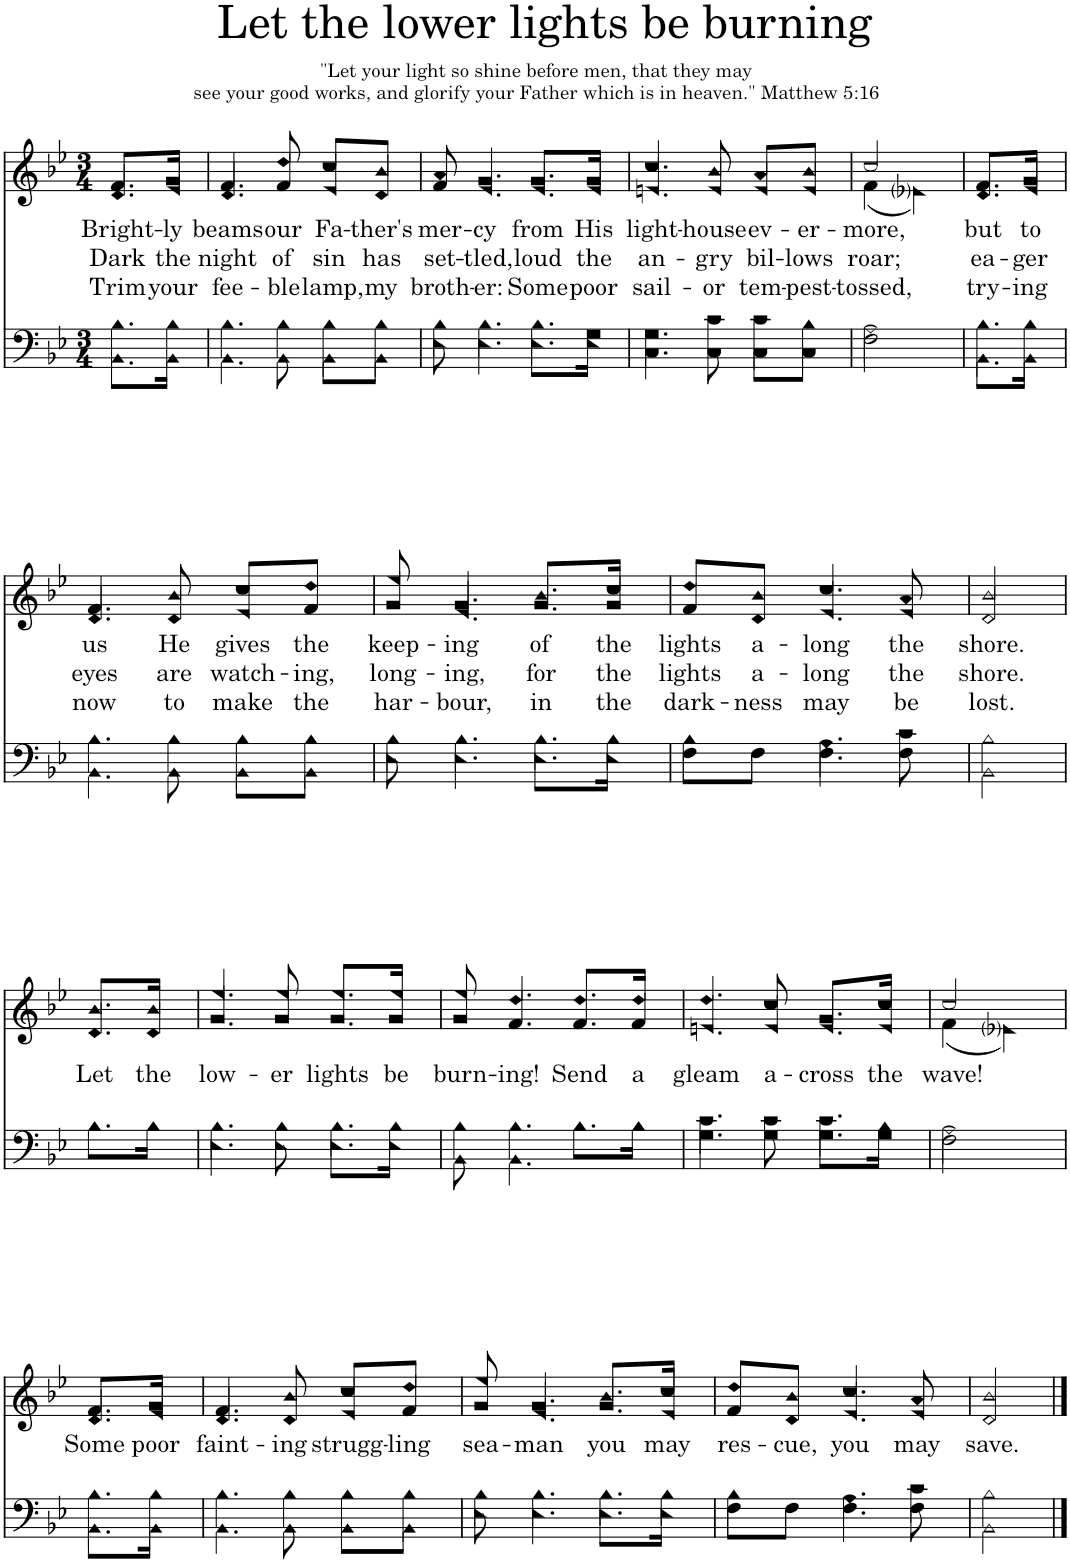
**kern	**kern	**text	**text	**text
*part2	*part1	*part1	*part1	*part1
*staff2	*staff1	*staff1	*staff1	*staff1
*I"Men	*I"Women	*	*	*
*clefF4	*clefG2	*	*	*
*k[b-e-]	*k[b-e-]	*	*	*
*M3/4	*M3/4	*	*	*
=1	=1	=1	=1	=1
*^	*	*	*	*
!	!	!	!LO:LY:b	!LO:LY:b	!LO:LY:b
*	*	*^	*	*	*
8.B-\L	8.BB-\L	8.f/L	8.d/L	Bright-	Dark	Trim
!	!	!	!	!LO:LY:b	!LO:LY:b	!LO:LY:b
16B-\Jk	16BB-\Jk	16g/Jk	16e-/Jk	-ly	the	your
=2	=2	=2	=2	=2	=2	=2
!	!	!	!	!LO:LY:b	!LO:LY:b	!LO:LY:b
4.B-\	4.BB-\	4.f/	4.d/	beams	night	fee-
!	!	!	!	!LO:LY:b	!LO:LY:b	!LO:LY:b
8B-\	8BB-\	8dd/	8f/	our	of	-ble
!	!	!	!	!LO:LY:b	!LO:LY:b	!LO:LY:b
8B-\L	8BB-\L	8cc/L	8e-/L	Fa-	sin	lamp,
!	!	!	!	!LO:LY:b	!LO:LY:b	!LO:LY:b
8B-\J	8BB-\J	8b-/J	8d/J	-ther's	has	my
=3	=3	=3	=3	=3	=3	=3
!	!	!	!	!LO:LY:b	!LO:LY:b	!LO:LY:b
8B-\	8E-\	8a/	8f/	mer-	set-	broth-
!	!	!	!	!LO:LY:b	!LO:LY:b	!LO:LY:b
4.B-\	4.E-\	4.g/	4.e-/	-cy	-tled,	-er:
!	!	!	!	!LO:LY:b	!LO:LY:b	!LO:LY:b
8.B-\L	8.E-\L	8.g/L	8.e-/L	from	loud	Some
!	!	!	!	!LO:LY:b	!LO:LY:b	!LO:LY:b
16G\Jk	16E-\Jk	16g/Jk	16e-/Jk	His	the	poor
=4	=4	=4	=4	=4	=4	=4
!	!	!	!	!LO:LY:b	!LO:LY:b	!LO:LY:b
4.G\	4.C\	4.cc/	4.en/	light-	an-	sail-
!	!	!	!	!LO:LY:b	!LO:LY:b	!LO:LY:b
8c\	8C\	8b-/	8e/	-house	-gry	-or
!	!	!	!	!LO:LY:b	!LO:LY:b	!LO:LY:b
8c\L	8C\L	8a/L	8e/L	ev-	bil-	tem-
!	!	!	!	!LO:LY:b	!LO:LY:b	!LO:LY:b
8B-\J	8C\J	8b-/J	8e/J	-er-	-lows	-pest-
=5	=5	=5	=5	=5	=5	=5
!	!	!	!	!LO:LY:b	!LO:LY:b	!LO:LY:b
2A\	2F\	2cc/	(4f\	-more,	roar;	-tossed,
.	.	.	4e-i\)	.	.	.
=6	=6	=6	=6	=6	=6	=6
!	!	!	!	!LO:LY:b	!LO:LY:b	!LO:LY:b
8.B-\L	8.BB-\L	8.f/L	8.d/L	but	ea-	try-
!	!	!	!	!LO:LY:b	!LO:LY:b	!LO:LY:b
16B-\Jk	16BB-\Jk	16g/Jk	16e-/Jk	to	-ger	-ing
!!LO:LB:g=z	!!
=7	=7	=7	=7	=7	=7	=7
!	!	!	!	!LO:LY:b	!LO:LY:b	!LO:LY:b
4.B-\	4.BB-\	4.f/	4.d/	us	eyes	now
!	!	!	!	!LO:LY:b	!LO:LY:b	!LO:LY:b
8B-\	8BB-\	8b-/	8d/	He	are	to
!	!	!	!	!LO:LY:b	!LO:LY:b	!LO:LY:b
8B-\L	8BB-\L	8cc/L	8e-/L	gives	watch-	make
!	!	!	!	!LO:LY:b	!LO:LY:b	!LO:LY:b
8B-\J	8BB-\J	8dd/J	8f/J	the	-ing,	the
=8	=8	=8	=8	=8	=8	=8
!	!	!	!	!LO:LY:b	!LO:LY:b	!LO:LY:b
8B-\	8E-\	8ee-/	8g/	keep-	long-	har-
!	!	!	!	!LO:LY:b	!LO:LY:b	!LO:LY:b
4.B-\	4.E-\	4.g/	4.e-/	-ing	-ing,	-bour,
!	!	!	!	!LO:LY:b	!LO:LY:b	!LO:LY:b
8.B-\L	8.E-\L	8.b-/L	8.g/L	of	for	in
!	!	!	!	!LO:LY:b	!LO:LY:b	!LO:LY:b
16B-\Jk	16E-\Jk	16cc/Jk	16g/Jk	the	the	the
=9	=9	=9	=9	=9	=9	=9
!	!	!	!	!LO:LY:b	!LO:LY:b	!LO:LY:b
8B-\L	8F\L	8dd/L	8f/L	lights	lights	dark-
!	!	!	!	!LO:LY:b	!LO:LY:b	!LO:LY:b
8F\J	8F\J	8b-/J	8d/J	a-	a-	-ness
!	!	!	!	!LO:LY:b	!LO:LY:b	!LO:LY:b
4.A\	4.F\	4.cc/	4.e-/	-long	-long	may
!	!	!	!	!LO:LY:b	!LO:LY:b	!LO:LY:b
8c\	8F\	8a/	8e-/	the	the	be
=10	=10	=10	=10	=10	=10	=10
!	!	!	!	!LO:LY:b	!LO:LY:b	!LO:LY:b
2B-\	2BB-\	2b-/	2d/	shore.	shore.	lost.
!!LO:LB:g=z	!!
=11	=11	=11	=11	=11	=11	=11
!	!	!	!	!LO:LY:b	!	!
8.B-L	8.B-\L	8.b-/L	8.d/L	Let	.	.
!	!	!	!	!LO:LY:b	!	!
16B-Jk	16B-\Jk	16b-/Jk	16d/Jk	the	.	.
=12	=12	=12	=12	=12	=12	=12
!	!	!	!	!LO:LY:b	!	!
4.B-\	4.E-\	4.ee-/	4.g/	low-	.	.
!	!	!	!	!LO:LY:b	!	!
8B-\	8E-\	8ee-/	8g/	-er	.	.
!	!	!	!	!LO:LY:b	!	!
8.B-\L	8.E-\L	8.ee-/L	8.g/L	lights	.	.
!	!	!	!	!LO:LY:b	!	!
16B-\Jk	16E-\Jk	16ee-/Jk	16g/Jk	be	.	.
=13	=13	=13	=13	=13	=13	=13
!	!	!	!	!LO:LY:b	!	!
8B-\	8BB-\	8ee-/	8g/	burn-	.	.
!	!	!	!	!LO:LY:b	!	!
4.B-\	4.BB-\	4.dd/	4.f/	-ing!	.	.
!	!	!	!	!LO:LY:b	!	!
8.B-L	8.B-\L	8.dd/L	8.f/L	Send	.	.
!	!	!	!	!LO:LY:b	!	!
16B-Jk	16B-\Jk	16dd/Jk	16f/Jk	a	.	.
=14	=14	=14	=14	=14	=14	=14
!	!	!	!	!LO:LY:b	!	!
4.c\	4.G\	4.dd/	4.en/	gleam	.	.
!	!	!	!	!LO:LY:b	!	!
8c\	8G\	8cc/	8e/	a-	.	.
!	!	!	!	!LO:LY:b	!	!
8.c\L	8.G\L	8.g/L	8.e/L	-cross	.	.
!	!	!	!	!LO:LY:b	!	!
16B-\Jk	16G\Jk	16cc/Jk	16e/Jk	the	.	.
=15	=15	=15	=15	=15	=15	=15
!	!	!	!	!LO:LY:b	!	!
2A\	2F\	2cc/	(4f\	wave!	.	.
.	.	.	4e-i\)	.	.	.
!!LO:LB:g=z	!!
=16	=16	=16	=16	=16	=16	=16
!	!	!	!	!LO:LY:b	!	!
8.B-\L	8.BB-\L	8.f/L	8.d/L	Some	.	.
!	!	!	!	!LO:LY:b	!	!
16B-\Jk	16BB-\Jk	16g/Jk	16e-/Jk	poor	.	.
=17	=17	=17	=17	=17	=17	=17
!	!	!	!	!LO:LY:b	!	!
4.B-\	4.BB-\	4.f/	4.d/	faint-	.	.
!	!	!	!	!LO:LY:b	!	!
8B-\	8BB-\	8b-/	8d/	-ing	.	.
!	!	!	!	!LO:LY:b	!	!
8B-\L	8BB-\L	8cc/L	8e-/L	strugg-	.	.
!	!	!	!	!LO:LY:b	!	!
8B-\J	8BB-\J	8dd/J	8f/J	-ling	.	.
=18	=18	=18	=18	=18	=18	=18
!	!	!	!	!LO:LY:b	!	!
8B-\	8E-\	8ee-/	8g/	sea-	.	.
!	!	!	!	!LO:LY:b	!	!
4.B-\	4.E-\	4.g/	4.e-/	-man	.	.
!	!	!	!	!LO:LY:b	!	!
8.B-\L	8.E-\L	8.b-/L	8.g/L	you	.	.
!	!	!	!	!LO:LY:b	!	!
16B-\Jk	16E-\Jk	16cc/Jk	16e-/Jk	may	.	.
=19	=19	=19	=19	=19	=19	=19
!	!	!	!	!LO:LY:b	!	!
8B-\L	8F\L	8dd/L	8f/L	res-	.	.
!	!	!	!	!LO:LY:b	!	!
8F\J	8F\J	8b-/J	8d/J	-cue,	.	.
!	!	!	!	!LO:LY:b	!	!
4.A\	4.F\	4.cc/	4.e-/	you	.	.
!	!	!	!	!LO:LY:b	!	!
8c\	8F\	8a/	8e-/	may	.	.
=20	=20	=20	=20	=20	=20	=20
!	!	!	!	!LO:LY:b	!	!
2B-\	2BB-\	2b-/	2d/	save.	.	.
*v	*v	*	*	*	*	*
*	*v	*v	*	*	*
==	==	==	==	==
*-	*-	*-	*-	*-
